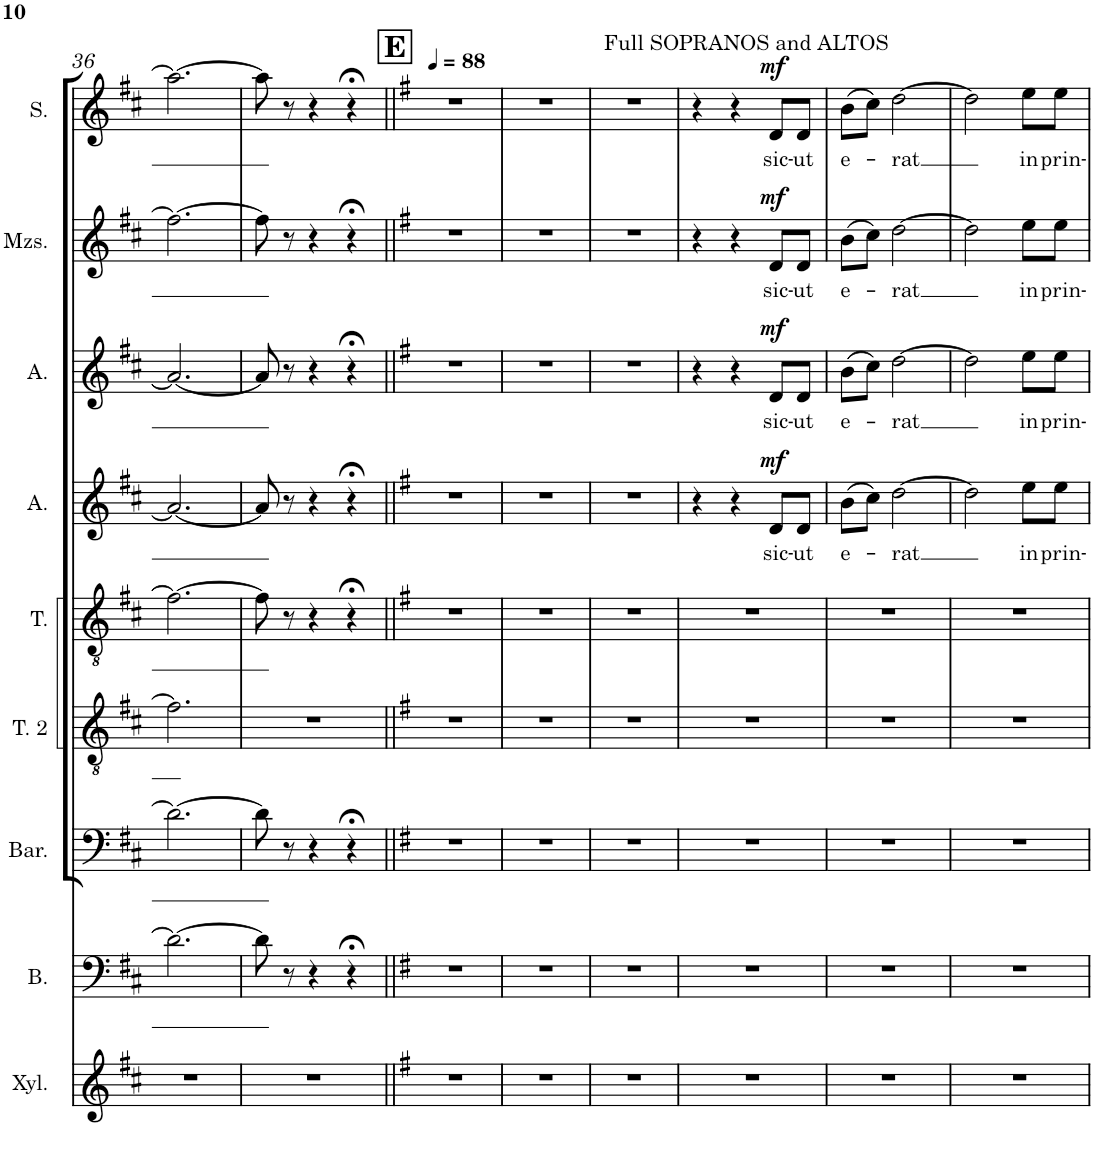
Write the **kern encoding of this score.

**kern	**kern	**kern	**kern	**kern	**kern	**text	**dynam	**kern	**text	**dynam	**kern	**text	**dynam	**kern	**text	**dynam
*part9	*part8	*part7	*part6	*part5	*part4	*part4	*part4	*part3	*part3	*part3	*part2	*part2	*part2	*part1	*part1	*part1
*staff9	*staff8	*staff7	*staff6	*staff5	*staff4	*staff4	*staff4	*staff3	*staff3	*staff3	*staff2	*staff2	*staff2	*staff1	*staff1	*staff1
*I"Xylophone	*I"Bass	*I"Baryton	*I"Ténor 2	*I"Tenor	*I"Alto	*	*	*I"Alto	*	*	*I"Mezzo-soprano	*	*	*I"Soprano	*	*
*I'Xyl.	*I'B.	*I'Bar.	*I'T. 2	*I'T.	*I'A.	*	*	*I'A.	*	*	*I'Mzs.	*	*	*I'S.	*	*
!!LO:PB:g=z
*clefG2	*clefF4	*clefF4	*clefGv2	*clefGv2	*clefG2	*	*	*clefG2	*	*	*clefG2	*	*	*clefG2	*	*
*Trd-7c-12	*	*	*	*	*	*	*	*	*	*	*	*	*	*	*	*
*k[f#c#]	*k[f#c#]	*k[f#c#]	*k[f#c#]	*k[f#c#]	*k[f#c#]	*	*	*k[f#c#]	*	*	*k[f#c#]	*	*	*k[f#c#]	*	*
*M3/4	*M3/4	*M3/4	*M3/4	*M3/4	*M3/4	*	*	*M3/4	*	*	*M3/4	*	*	*M3/4	*	*
=36	=36	=36	=36	=36	=36	=36	=36	=36	=36	=36	=36	=36	=36	=36	=36	=36
2.r	2.d\_	2.d\_	2.f#\]	2.f#\_	2.a/_	.	.	2.a/_	.	.	2.ff#\_	.	.	2.aa\_	.	.
=37	=37	=37	=37	=37	=37	=37	=37	=37	=37	=37	=37	=37	=37	=37	=37	=37
2.r	8d\]	8d\]	2.r	8f#\]	8a/]	.	.	8a/]	.	.	8ff#\]	.	.	8aa\]	.	.
.	8r	8r	.	8r	8r	.	.	8r	.	.	8r	.	.	8r	.	.
.	4r	4r	.	4r	4r	.	.	4r	.	.	4r	.	.	4r	.	.
.	4r;<	4r;<	.	4r;<	4r;<	.	.	4r;<	.	.	4r;<	.	.	4r;<	.	.
=75||	=75||	=75||	=75||	=75||	=75||	=75||	=75||	=75||	=75||	=75||	=75||	=75||	=75||	=75||	=75||	=75||
!!LO:REH:place=s1:a:B:cj:fs=14:t=E
*k[f#]	*k[f#]	*k[f#]	*k[f#]	*k[f#]	*k[f#]	*	*	*k[f#]	*	*	*k[f#]	*	*	*k[f#]	*	*
*	*	*	*	*	*	*	*	*	*	*	*	*	*	*MM88	*	*
2.r	2.r	2.r	2.r	2.r	2.r	.	.	2.r	.	.	2.r	.	.	2.r	.	.
=76	=76	=76	=76	=76	=76	=76	=76	=76	=76	=76	=76	=76	=76	=76	=76	=76
2.r	2.r	2.r	2.r	2.r	2.r	.	.	2.r	.	.	2.r	.	.	2.r	.	.
=77	=77	=77	=77	=77	=77	=77	=77	=77	=77	=77	=77	=77	=77	=77	=77	=77
!	!	!	!	!	!	!	!	!	!	!	!	!	!	!LO:TX:a:t=Full SOPRANOS and ALTOS	!	!
2.r	2.r	2.r	2.r	2.r	2.r	.	.	2.r	.	.	2.r	.	.	2.r	.	.
=78	=78	=78	=78	=78	=78	=78	=78	=78	=78	=78	=78	=78	=78	=78	=78	=78
2.r	2.r	2.r	2.r	2.r	4r	.	.	4r	.	.	4r	.	.	4r	.	.
.	.	.	.	.	4r	.	.	4r	.	.	4r	.	.	4r	.	.
!	!	!	!	!	!	!LO:LY:b	!LO:DY:a	!	!LO:LY:b	!LO:DY:a	!	!LO:LY:b	!LO:DY:a	!	!LO:LY:b	!LO:DY:a
.	.	.	.	.	8d/L	sic-	mf	8d/L	sic-	mf	8d/L	sic-	mf	8d/L	sic-	mf
!	!	!	!	!	!	!LO:LY:b	!	!	!LO:LY:b	!	!	!LO:LY:b	!	!	!LO:LY:b	!
.	.	.	.	.	8d/J	-ut	.	8d/J	-ut	.	8d/J	-ut	.	8d/J	-ut	.
=79	=79	=79	=79	=79	=79	=79	=79	=79	=79	=79	=79	=79	=79	=79	=79	=79
!	!	!	!	!	!	!LO:LY:b	!	!	!LO:LY:b	!	!	!LO:LY:b	!	!	!LO:LY:b	!
2.r	2.r	2.r	2.r	2.r	(8b\L	e-	.	(8b\L	e-	.	(8b\L	e-	.	(8b\L	e-	.
.	.	.	.	.	8cc\J)	.	.	8cc\J)	.	.	8cc\J)	.	.	8cc\J)	.	.
!	!	!	!	!	!	!LO:LY:b	!	!	!LO:LY:b	!	!	!LO:LY:b	!	!	!LO:LY:b	!
.	.	.	.	.	[2dd\	-rat	.	[2dd\	-rat	.	[2dd\	-rat	.	[2dd\	-rat	.
=80	=80	=80	=80	=80	=80	=80	=80	=80	=80	=80	=80	=80	=80	=80	=80	=80
2.r	2.r	2.r	2.r	2.r	2dd\]	.	.	2dd\]	.	.	2dd\]	.	.	2dd\]	.	.
!	!	!	!	!	!	!LO:LY:b	!	!	!LO:LY:b	!	!	!LO:LY:b	!	!	!LO:LY:b	!
.	.	.	.	.	8ee\L	in	.	8ee\L	in	.	8ee\L	in	.	8ee\L	in	.
!	!	!	!	!	!	!LO:LY:b	!	!	!LO:LY:b	!	!	!LO:LY:b	!	!	!LO:LY:b	!
.	.	.	.	.	8ee\J	prin-	.	8ee\J	prin-	.	8ee\J	prin-	.	8ee\J	prin-	.
=	=	=	=	=	=	=	=	=	=	=	=	=	=	=	=	=
*-	*-	*-	*-	*-	*-	*-	*-	*-	*-	*-	*-	*-	*-	*-	*-	*-
